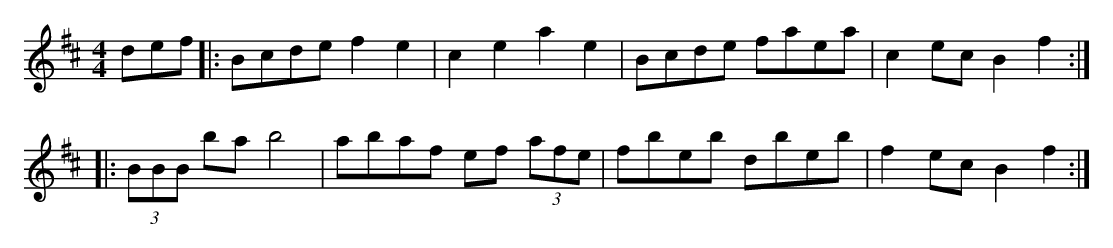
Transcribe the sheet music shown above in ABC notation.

X:1
M:4/4
K:Bmin
def|:Bcde f2e2|c2e2a2e2|Bcde faea|c2ec B2f2:|
|:(3BBB ba b4|abaf ef (3afe|fbeb dbeb|f2ec B2f2:|
